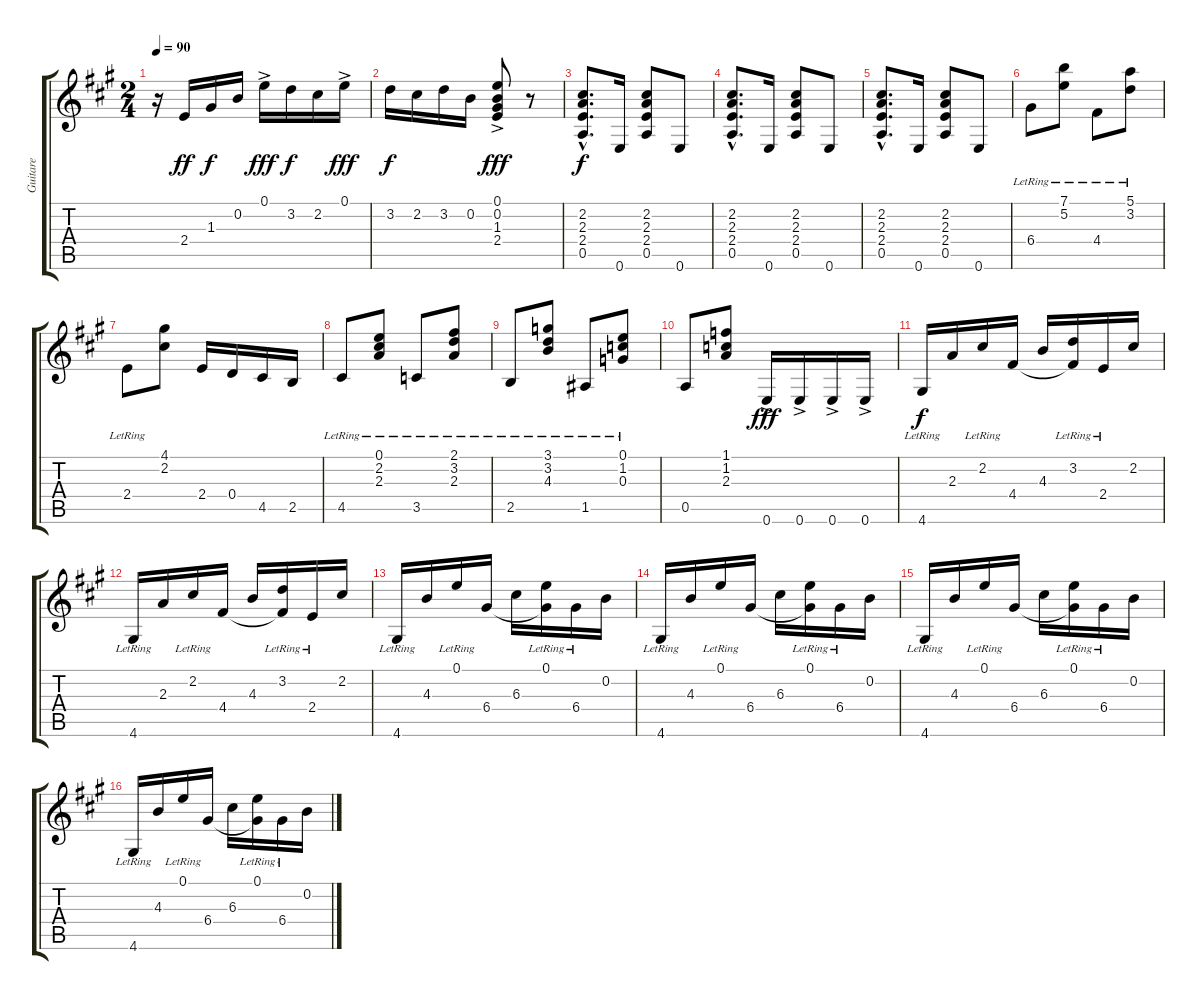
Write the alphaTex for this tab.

\track ("Guitare" "Guitare") {instrument acousticguitarnylon}
\staff {score tabs}
\tuning (E4 B3 G3 D3 A2 E2) {hide}
\ts (2 4)
\tempo 90
\clef g2
\ks a
r.16{dy fff} 2.4.16{dy ff} 1.3.16{dy f} 0.2.16 0.1{ac}.16{dy fff} 3.2.16{dy f} 2.2.16 0.1{ac}.16{dy fff} |
3.2.16{dy f} 2.2.16 3.2.16 0.2.16 (0.1{ac} 0.2 1.3 2.4).8{dy fff} r.8 |
(2.2{hac} 2.3{hac} 2.4{hac} 0.5{hac}).8{d dy f} 0.6.16 (2.2 2.3 2.4 0.5).8 0.6.8 |
(2.2{hac} 2.3{hac} 2.4{hac} 0.5{hac}).8{d} 0.6.16 (2.2 2.3 2.4 0.5).8 0.6.8 |
(2.2{hac} 2.3{hac} 2.4{hac} 0.5{hac}).8{d} 0.6.16 (2.2 2.3 2.4 0.5).8 0.6.8 |
6.4{lr}.8 (7.1{lr} 5.2{lr}).8 4.4{lr}.8 (5.1{lr} 3.2{lr}).8 |
2.4{lr}.8 (4.1 2.2).8 2.4.16 0.4.16 4.5.16 2.5.16 |
4.5{lr}.8 (0.1{lr} 2.2{lr} 2.3{lr}).8 3.5{lr}.8 (2.1{lr} 3.2{lr} 2.3{lr}).8 |
2.5{lr}.8 (3.1{lr} 3.2{lr} 4.3{lr}).8 1.5{lr}.8 (0.1{lr} 1.2{lr} 0.3{lr}).8 |
0.5.8 (1.1 1.2 2.3).8 0.6{ac}.16{dy fff} 0.6{ac}.16 0.6{ac}.16 0.6{ac}.16 |
4.6{lr}.16{dy f} 2.3.16 2.2{lr}.16 4.4.16 4.3.16 (3.2{lr} 4.4{t}).16 2.4{lr}.16 2.2.16 |
4.6{lr}.16 2.3.16 2.2{lr}.16 4.4.16 4.3.16 (3.2{lr} 4.4{t}).16 2.4{lr}.16 2.2.16 |
4.6{lr}.16 4.3.16 0.1{lr}.16 6.4.16 6.3.16 (0.1{lr} 6.4{t}).16 6.4{lr}.16 0.2.16 |
4.6{lr}.16 4.3.16 0.1{lr}.16 6.4.16 6.3.16 (0.1{lr} 6.4{t}).16 6.4{lr}.16 0.2.16 |
4.6{lr}.16 4.3.16 0.1{lr}.16 6.4.16 6.3.16 (0.1{lr} 6.4{t}).16 6.4{lr}.16 0.2.16 |
4.6{lr}.16 4.3.16 0.1{lr}.16 6.4.16 6.3.16 (0.1{lr} 6.4{t}).16 6.4{lr}.16 0.2.16
